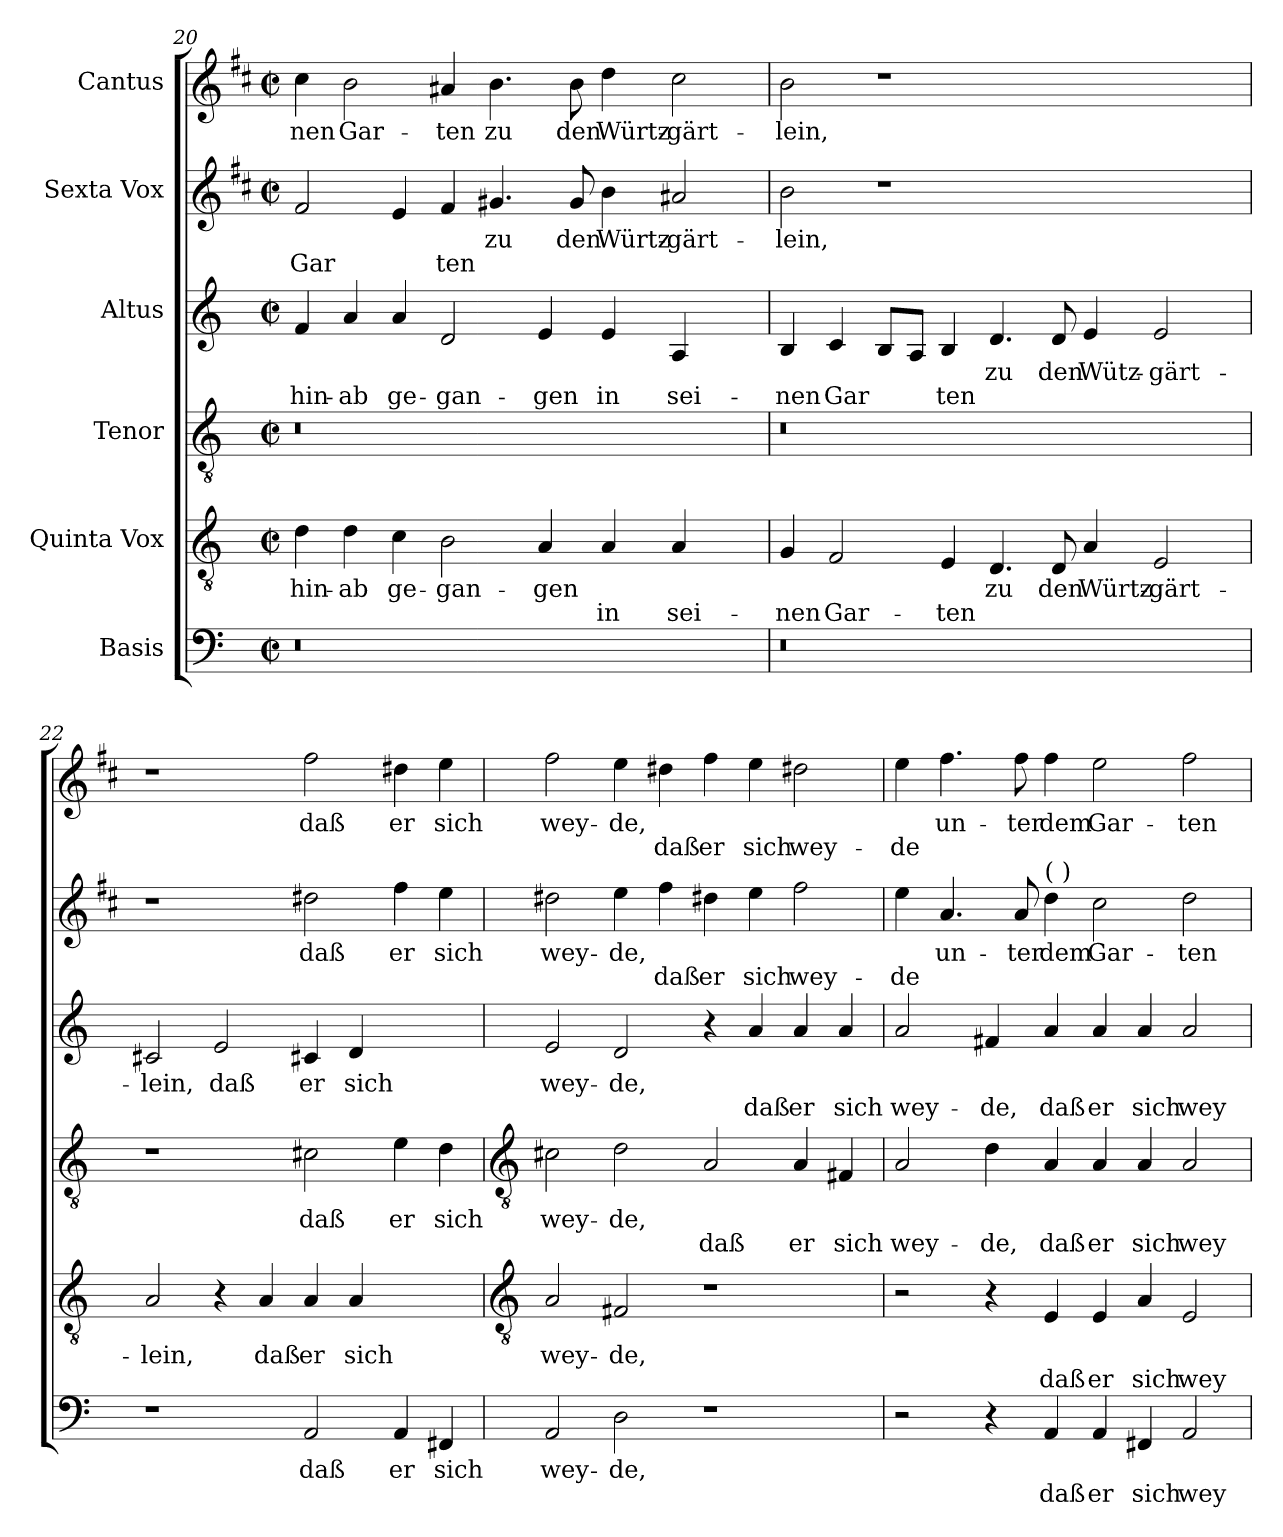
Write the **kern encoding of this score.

**kern	**text	**text	**kern	**text	**text	**kern	**text	**text	**kern	**text	**text	**kern	**text	**text	**kern	**text	**text
*part6	*part6	*part6	*part5	*part5	*part5	*part4	*part4	*part4	*part3	*part3	*part3	*part2	*part2	*part2	*part1	*part1	*part1
*staff6	*staff6	*staff6	*staff5	*staff5	*staff5	*staff4	*staff4	*staff4	*staff3	*staff3	*staff3	*staff2	*staff2	*staff2	*staff1	*staff1	*staff1
*I"Basis	*	*	*I"Quinta Vox	*	*	*I"Tenor	*	*	*I"Altus	*	*	*I"Sexta Vox	*	*	*I"Cantus	*	*
*clefF4	*	*	*clefGv2	*	*	*clefGv2	*	*	*clefG2	*	*	*clefG2	*	*	*clefG2	*	*
*	*	*	*	*	*	*	*	*	*	*	*	*ITrd1c2	*	*	*ITrd1c2	*	*
*k[]	*	*	*k[]	*	*	*k[]	*	*	*k[]	*	*	*k[]	*	*	*k[]	*	*
*C:	*	*	*C:	*	*	*C:	*	*	*C:	*	*	*C:	*	*	*C:	*	*
*M4/2	*	*	*M4/2	*	*	*M4/2	*	*	*M4/2	*	*	*M4/2	*	*	*M4/2	*	*
*met(c|)	*	*	*met(c|)	*	*	*met(c|)	*	*	*met(c|)	*	*	*met(c|)	*	*	*met(c|)	*	*
=20	=20	=20	=20	=20	=20	=20	=20	=20	=20	=20	=20	=20	=20	=20	=20	=20	=20
!	!	!	!	!LO:LY:b	!	!	!	!	!	!	!LO:LY:b	!	!	!LO:LY:b	!	!LO:LY:b	!
*	*	*	*	*	*	*	*	*	*	*	*	*	*	*	*^	*	*
0r	.	.	4d	hin-	.	0r	.	.	4f	.	hin-	2e	.	Gar	4b	1ryy	-nen	.
!	!	!	!	!LO:LY:b	!	!	!	!	!	!	!LO:LY:b	!	!	!	!	!	!LO:LY:b	!
.	.	.	4d	-ab	.	.	.	.	4a	.	-ab	.	.	.	2a	.	Gar-	.
!	!	!	!	!LO:LY:b	!	!	!	!	!	!	!LO:LY:b	!	!	!	!	!	!	!
.	.	.	4c	ge-	.	.	.	.	4a	.	ge-	4d	.	.	.	.	.	.
!	!	!	!	!LO:LY:b	!	!	!	!	!	!	!LO:LY:b	!	!	!LO:LY:b	!	!	!LO:LY:b	!
.	.	.	2B	-gan-	.	.	.	.	2d	.	-gan-	4e	.	ten	4g#X	.	-ten	.
!	!	!	!	!	!	!	!	!	!	!	!	!	!LO:LY:b	!	!	!	!LO:LY:b	!
.	.	.	.	.	.	.	.	.	.	.	.	4.f#X	zu	.	4.a	1ryy	zu	.
!	!	!	!	!LO:LY:b	!	!	!	!	!	!	!LO:LY:b	!	!	!	!	!	!	!
.	.	.	4A	-gen	.	.	.	.	4e	.	-gen	.	.	.	.	.	.	.
!	!	!	!	!	!	!	!	!	!	!	!	!	!LO:LY:b	!	!	!	!LO:LY:b	!
.	.	.	.	.	.	.	.	.	.	.	.	8f#	den	.	8a	.	den	.
!	!	!	!	!	!LO:LY:b	!	!	!	!	!	!LO:LY:b	!	!LO:LY:b	!	!	!	!LO:LY:b	!
.	.	.	4A	.	in	.	.	.	4e	.	in	4a	Würtz-	.	4cc	.	Würtz-	.
!	!	!	!	!	!LO:LY:b	!	!	!	!	!	!LO:LY:b	!	!LO:LY:b	!	!	!	!LO:LY:b	!
.	.	.	4A	.	sei-	.	.	.	4A	.	sei-	2g#X	-gärt-	.	2b	.	-gärt-	.
4ryy	.	.	4ryy	.	.	4ryy	.	.	4ryy	.	.	.	.	.	.	4ryy	.	.
=21	=21	=21	=21	=21	=21	=21	=21	=21	=21	=21	=21	=21	=21	=21	=21	=21	=21	=21
!	!	!	!	!	!LO:LY:b	!	!	!	!	!	!LO:LY:b	!	!LO:LY:b	!	!	!	!LO:LY:b	!
0r	.	.	4G	.	-nen	0r	.	.	4B	.	-nen	2a	-lein,	.	2a	2.ryy	-lein,	.
!	!	!	!	!	!LO:LY:b	!	!	!	!	!	!LO:LY:b	!	!	!	!	!	!	!
.	.	.	2F	.	Gar-	.	.	.	4c	.	Gar	.	.	.	.	.	.	.
.	.	.	.	.	.	.	.	.	8BL	.	.	1r	.	.	1r	.	.	.
.	.	.	.	.	.	.	.	.	8AJ	.	.	.	.	.	.	.	.	.
!	!	!	!	!	!LO:LY:b	!	!	!	!	!	!LO:LY:b	!	!	!	!	!	!	!
.	.	.	4E	.	-ten	.	.	.	4B	.	ten	.	.	.	.	1.ryy	.	.
!	!	!	!	!LO:LY:b	!	!	!	!	!	!LO:LY:b	!	!	!	!	!	!	!	!
.	.	.	4.D	zu	.	.	.	.	4.d	zu	.	.	.	.	.	.	.	.
!	!	!	!	!LO:LY:b	!	!	!	!	!	!LO:LY:b	!	!	!	!	!	!	!	!
.	.	.	8D	den	.	.	.	.	8d	den	.	.	.	.	.	.	.	.
!	!	!	!	!LO:LY:b	!	!	!	!	!	!LO:LY:b	!	!	!	!	!	!	!	!
.	.	.	4A	Würtz-	.	.	.	.	4e	Wütz-	.	2.ryy	.	.	2.ryy	.	.	.
!	!	!	!	!LO:LY:b	!	!	!	!	!	!LO:LY:b	!	!	!	!	!	!	!	!
.	.	.	2E	-gärt-	.	.	.	.	2e	-gärt-	.	.	.	.	.	.	.	.
4ryy	.	.	.	.	.	4ryy	.	.	.	.	.	.	.	.	.	.	.	.
*	*	*	*	*	*	*	*	*	*	*	*	*	*	*	*v	*v	*	*
!!LO:LB:g=z
=22	=22	=22	=22	=22	=22	=22	=22	=22	=22	=22	=22	=22	=22	=22	=22	=22	=22
!	!	!	!	!LO:LY:b	!	!	!	!	!	!LO:LY:b	!	!	!	!	!	!	!
1r	.	.	2A	-lein,	.	1r	.	.	2c#X	-lein,	.	1r	.	.	1r	.	.
!	!	!	!	!	!	!	!	!	!	!LO:LY:b	!	!	!	!	!	!	!
.	.	.	4r	.	.	.	.	.	2e	daß	.	.	.	.	.	.	.
!	!	!	!	!LO:LY:b	!	!	!	!	!	!	!	!	!	!	!	!	!
.	.	.	4A	daß	.	.	.	.	.	.	.	.	.	.	.	.	.
!	!LO:LY:b	!	!	!LO:LY:b	!	!	!LO:LY:b	!	!	!LO:LY:b	!	!	!LO:LY:b	!	!	!LO:LY:b	!
2AA	daß	.	4A	er	.	2c#X	daß	.	4c#X	er	.	2cc#X	daß	.	2ee	daß	.
!	!	!	!	!LO:LY:b	!	!	!	!	!	!LO:LY:b	!	!	!	!	!	!	!
.	.	.	4A	sich	.	.	.	.	4d	sich	.	.	.	.	.	.	.
!	!LO:LY:b	!	!	!	!	!	!LO:LY:b	!	!	!	!	!	!LO:LY:b	!	!	!LO:LY:b	!
4AA	er	.	2ryy	.	.	4e	er	.	2ryy	.	.	4ee	er	.	4cc#X	er	.
!	!LO:LY:b	!	!	!	!	!	!LO:LY:b	!	!	!	!	!	!LO:LY:b	!	!	!LO:LY:b	!
4FF#X	sich	.	.	.	.	4d	sich	.	.	.	.	4dd	sich	.	4dd	sich	.
!!LO:LB:g=z
=23	=23	=23	=23	=23	=23	=23	=23	=23	=23	=23	=23	=23	=23	=23	=23	=23	=23
*	*	*	*clefGv2	*	*	*clefGv2	*	*	*	*	*	*	*	*	*	*	*
!	!LO:LY:b	!	!	!LO:LY:b	!	!	!LO:LY:b	!	!	!LO:LY:b	!	!	!LO:LY:b	!	!	!LO:LY:b	!
2AA	wey-	.	2A	wey-	.	2c#X	wey-	.	2e	wey-	.	2cc#X	wey-	.	2ee	wey-	.
!	!LO:LY:b	!	!	!LO:LY:b	!	!	!LO:LY:b	!	!	!LO:LY:b	!	!	!LO:LY:b	!	!	!LO:LY:b	!
2D	-de,	.	2F#X	-de,	.	2d	-de,	.	2d	-de,	.	4dd	-de,	.	4dd	-de,	.
!	!	!	!	!	!	!	!	!	!	!	!	!	!	!LO:LY:b	!	!	!LO:LY:b
.	.	.	.	.	.	.	.	.	.	.	.	4ee	.	daß	4cc#X	.	daß
!	!	!	!	!	!	!	!	!LO:LY:b	!	!	!	!	!	!LO:LY:b	!	!	!LO:LY:b
1r	.	.	1r	.	.	2A	.	daß	4r	.	.	4cc#X	.	er	4ee	.	er
!	!	!	!	!	!	!	!	!	!	!	!LO:LY:b	!	!	!LO:LY:b	!	!	!LO:LY:b
.	.	.	.	.	.	.	.	.	4a	.	daß	4dd	.	sich	4dd	.	sich
!	!	!	!	!	!	!	!	!LO:LY:b	!	!	!LO:LY:b	!	!	!LO:LY:b	!	!	!LO:LY:b
.	.	.	.	.	.	4A	.	er	4a	.	er	2ee	.	wey-	2cc#X	.	wey-
!	!	!	!	!	!	!	!	!LO:LY:b	!	!	!LO:LY:b	!	!	!	!	!	!
.	.	.	.	.	.	4F#X	.	sich	4a	.	sich	.	.	.	.	.	.
=24	=24	=24	=24	=24	=24	=24	=24	=24	=24	=24	=24	=24	=24	=24	=24	=24	=24
!	!	!	!	!	!	!	!	!LO:LY:b	!	!	!LO:LY:b	!	!	!LO:LY:b	!	!	!LO:LY:b
2r	.	.	2r	.	.	2A	.	wey-	2a	.	wey-	4dd	.	-de	4dd	.	-de
!	!	!	!	!	!	!	!	!	!	!	!	!	!LO:LY:b	!	!	!LO:LY:b	!
.	.	.	.	.	.	.	.	.	.	.	.	4.g	un-	.	4.ee	un-	.
!	!	!	!	!	!	!	!	!LO:LY:b	!	!	!LO:LY:b	!	!	!	!	!	!
4r	.	.	4r	.	.	4d	.	-de,	4f#X	.	-de,	.	.	.	.	.	.
!	!	!	!	!	!	!	!	!	!	!	!	!	!LO:LY:b	!	!	!LO:LY:b	!
.	.	.	.	.	.	.	.	.	.	.	.	8g	-ter	.	8ee	-ter	.
!	!	!	!	!	!	!	!	!	!	!	!	!LO:TX:a:t=(  )	!	!	!	!	!
!	!	!LO:LY:b	!	!	!LO:LY:b	!	!	!LO:LY:b	!	!	!LO:LY:b	!	!LO:LY:b	!	!	!LO:LY:b	!
4AA	.	daß	4E	.	daß	4A	.	daß	4a	.	daß	4cc	dem	.	4ee	dem	.
!	!	!LO:LY:b	!	!	!LO:LY:b	!	!	!LO:LY:b	!	!	!LO:LY:b	!	!LO:LY:b	!	!	!LO:LY:b	!
4AA	.	er	4E	.	er	4A	.	er	4a	.	er	2b	Gar-	.	2dd	Gar-	.
!	!	!LO:LY:b	!	!	!LO:LY:b	!	!	!LO:LY:b	!	!	!LO:LY:b	!	!	!	!	!	!
4FF#X	.	sich	4A	.	sich	4A	.	sich	4a	.	sich	.	.	.	.	.	.
!	!	!LO:LY:b	!	!	!LO:LY:b	!	!	!LO:LY:b	!	!	!LO:LY:b	!	!LO:LY:b	!	!	!LO:LY:b	!
2AA	.	wey-	2E	.	wey-	2A	.	wey-	2a	.	wey-	2cc	-ten	.	2ee	-ten	.
=	=	=	=	=	=	=	=	=	=	=	=	=	=	=	=	=	=
*-	*-	*-	*-	*-	*-	*-	*-	*-	*-	*-	*-	*-	*-	*-	*-	*-	*-
